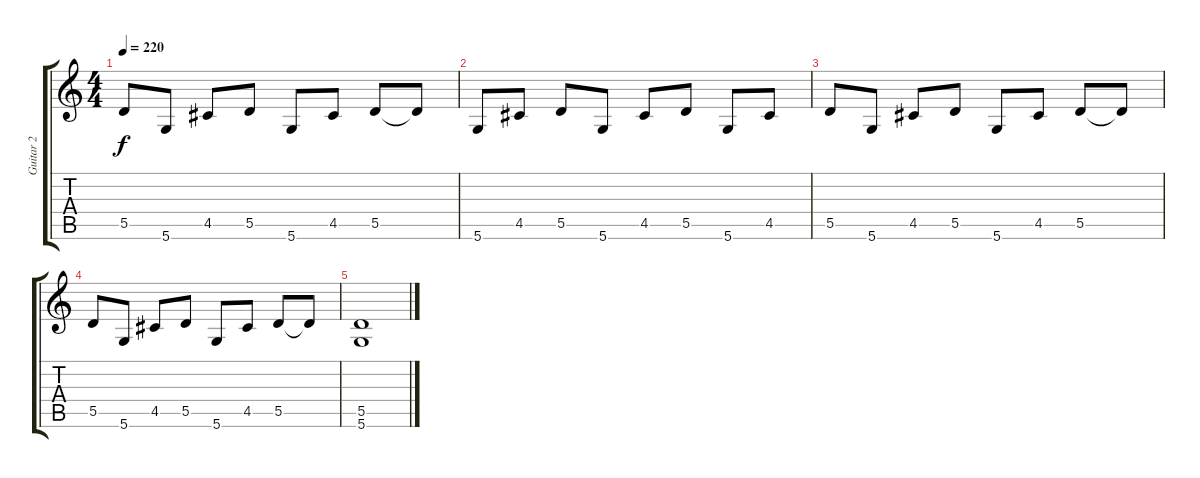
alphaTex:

\track ("Guitar 2" "Guitar 2") {instrument distortionguitar}
\staff {score tabs}
\tuning (E4 B3 G3 D3 A2 D2) {hide}
\ts (4 4)
\tempo 220
\clef g2
\ks c
5.5.8{dy f} 5.6.8 4.5.8 5.5.8 5.6.8 4.5.8 5.5.8 5.5{t}.8 |
5.6.8 4.5.8 5.5.8 5.6.8 4.5.8 5.5.8 5.6.8 4.5.8 |
5.5.8 5.6.8 4.5.8 5.5.8 5.6.8 4.5.8 5.5.8 5.5{t}.8 |
5.5.8 5.6.8 4.5.8 5.5.8 5.6.8 4.5.8 5.5.8 5.5{t}.8 |
(5.5 5.6).1
